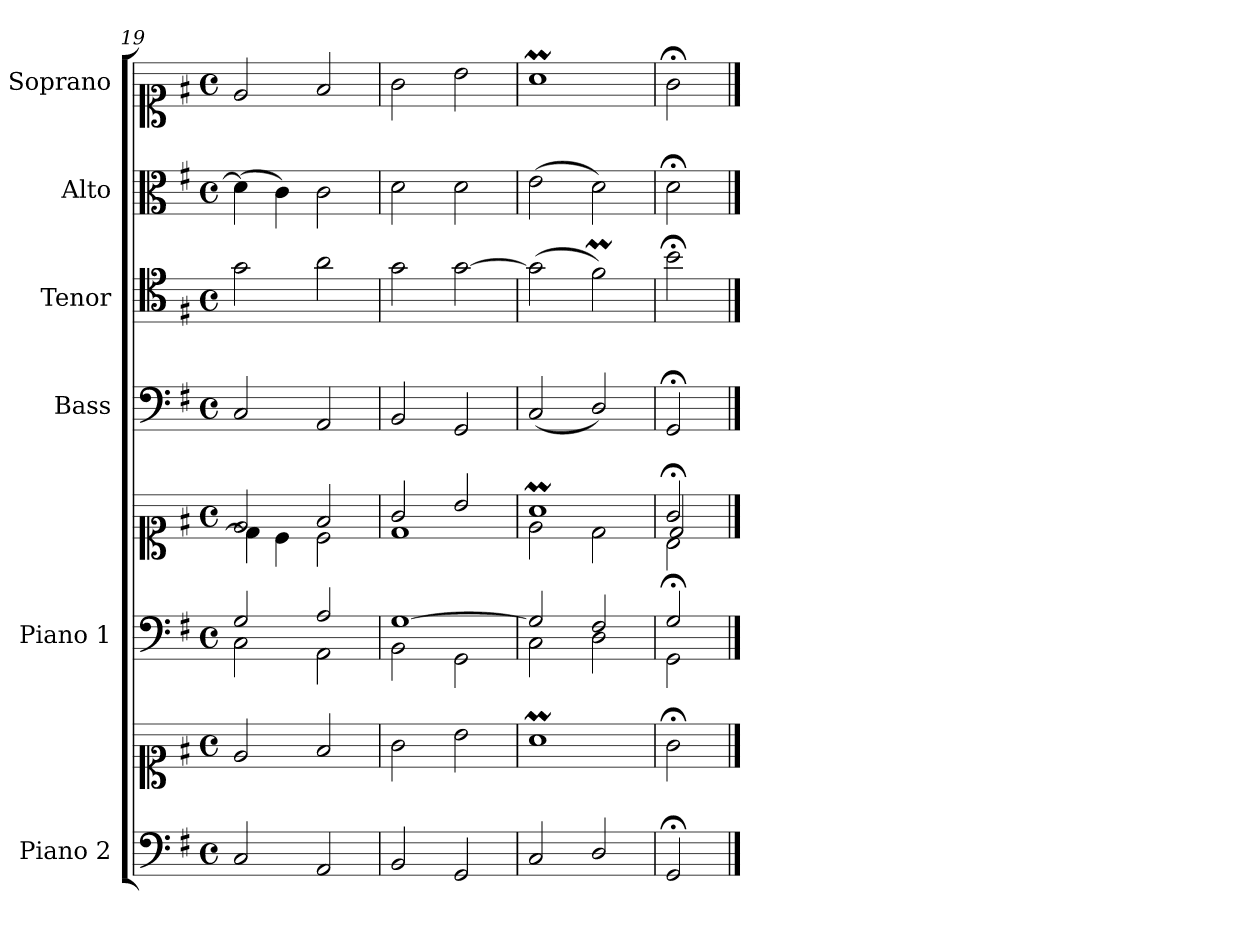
**kern	**kern	**kern	**kern	**kern	**kern	**kern	**kern
*part6	*part6	*part5	*part5	*part4	*part3	*part2	*part1
*staff8	*staff7	*staff6	*staff5	*staff4	*staff3	*staff2	*staff1
*I"Piano 2	*	*I"Piano 1	*	*I"Bass	*I"Tenor	*I"Alto	*I"Soprano
*I'Pno 2	*	*I'Pno 1	*	*I'B.	*I'T.	*I'A.	*I'S.
*clefF4	*clefC1	*clefF4	*clefC1	*clefF4	*clefC4	*clefC3	*clefC1
*	*	*	*	*	*ITrd7c12	*	*
*k[f#]	*k[f#]	*k[f#]	*k[f#]	*k[f#]	*k[f#]	*k[f#]	*k[f#]
*G:	*G:	*G:	*G:	*G:	*G:	*G:	*G:
*M4/4	*M4/4	*M4/4	*M4/4	*M4/4	*M4/4	*M4/4	*M4/4
*met(c)	*met(c)	*met(c)	*met(c)	*met(c)	*met(c)	*met(c)	*met(c)
=19	=19	=19	=19	=19	=19	=19	=19
*	*	*^	*^	*	*	*	*
2C/	2e/	2G/	2C\	2e/	4d\]	2C/	2G\	(4d\]	2e/
.	.	.	.	.	4c\	.	.	4c\)	.
2AA/	2f#/	2A/	2AA\	2f#/	2c\	2AA/	2A\	2c\	2f#/
=20	=20	=20	=20	=20	=20	=20	=20	=20	=20
2BB/	2g\	[>1G/	2BB\	2g/	1d\	2BB/	2G\	2d\	2g\
2GG/	2b\	.	2GG\	2b/	.	2GG/	[>2G\	2d\	2b\
=21	=21	=21	=21	=21	=21	=21	=21	=21	=21
2C/	1aM\	2G/]	2C\	1aM/	2e\	(2C/	(2G\]	(2e\	1aM\
2D/	.	2F#/	2D\	.	2d\	2D/)	2F#m\)	2d\)	.
=22	=22	=22	=22	=22	=22	=22	=22	=22	=22
*	*	*	*	*	*^	*	*	*	*
2GG;/	2g;<\	2G;/	2GG\	2g;</	2d/	2B\	2GG;</	2B;<\	2d;<\	2g;<\
*	*	*v	*v	*	*	*	*	*	*	*
*	*	*	*v	*v	*v	*	*	*	*
==	==	==	==	==	==	==	==
*-	*-	*-	*-	*-	*-	*-	*-
